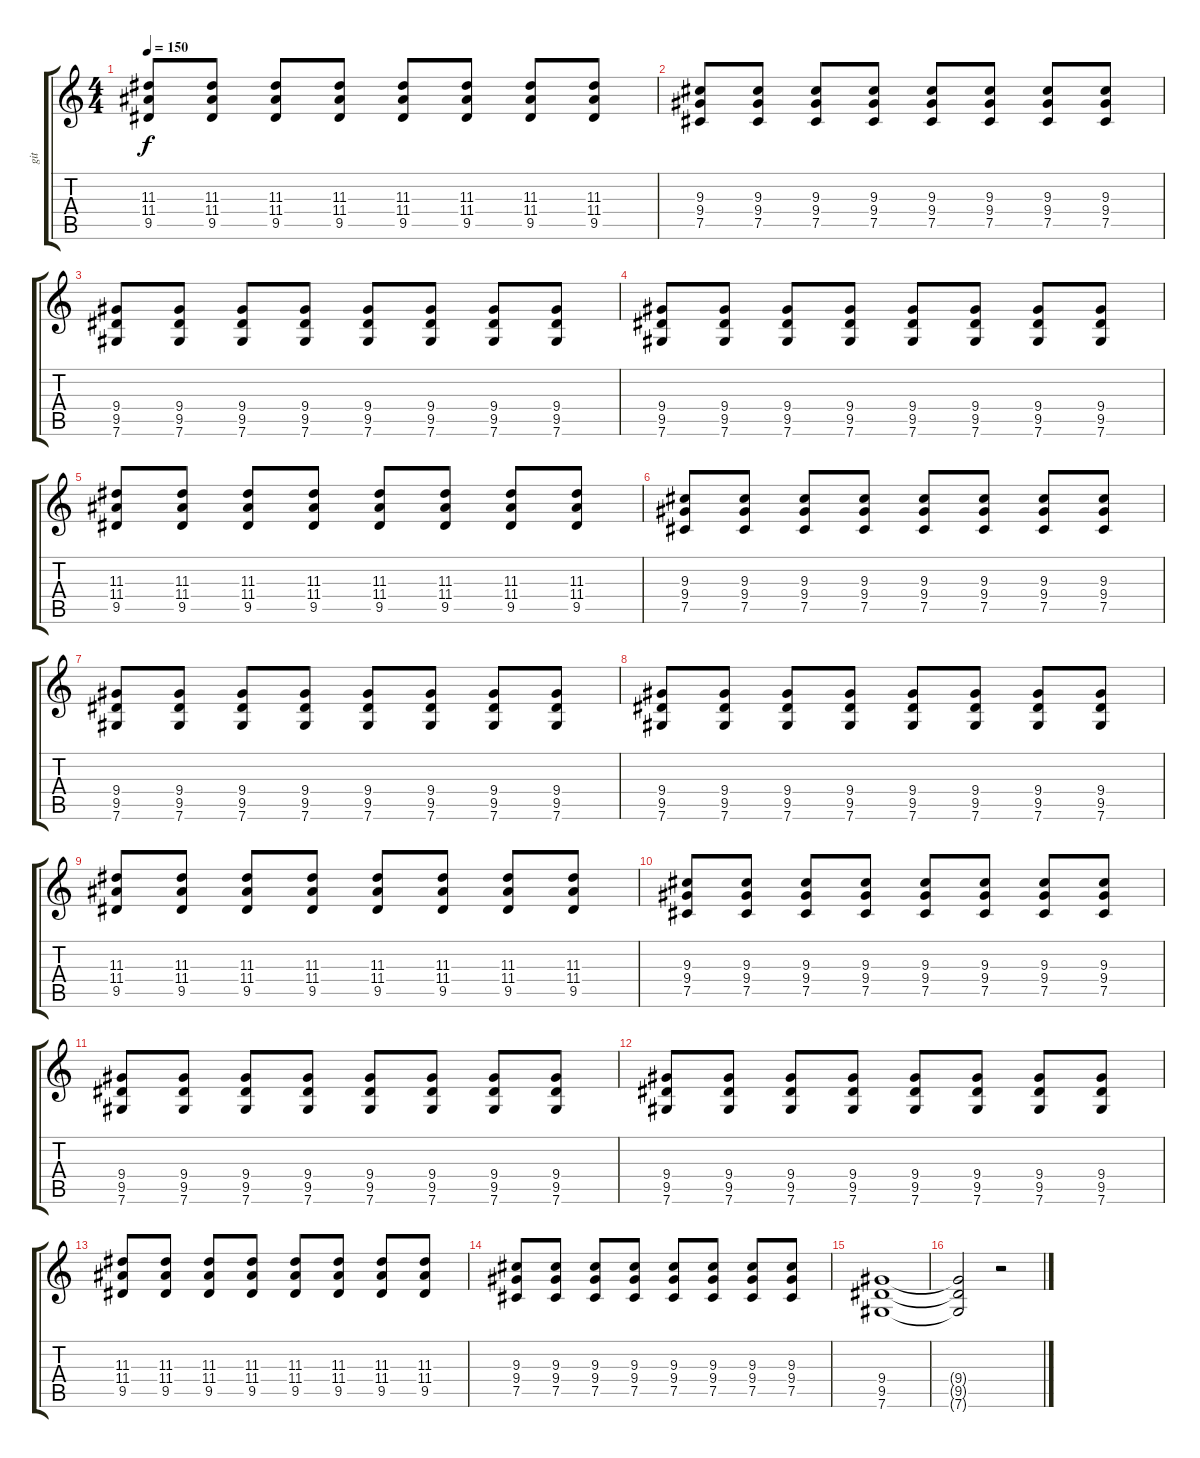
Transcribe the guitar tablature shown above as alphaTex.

\track ("git" "git") {instrument electricguitarclean}
\staff {score tabs}
\tuning (Db4 Ab3 E3 B2 Gb2 Db2) {hide}
\ts (4 4)
\tempo 150
\clef g2
\ks c
(11.3 11.4 9.5).8{dy f instrument overdrivenguitar} (11.3 11.4 9.5).8 (11.3 11.4 9.5).8 (11.3 11.4 9.5).8 (11.3 11.4 9.5).8 (11.3 11.4 9.5).8 (11.3 11.4 9.5).8 (11.3 11.4 9.5).8 |
(9.3 9.4 7.5).8 (9.3 9.4 7.5).8 (9.3 9.4 7.5).8 (9.3 9.4 7.5).8 (9.3 9.4 7.5).8 (9.3 9.4 7.5).8 (9.3 9.4 7.5).8 (9.3 9.4 7.5).8 |
(9.4 9.5 7.6).8 (9.4 9.5 7.6).8 (9.4 9.5 7.6).8 (9.4 9.5 7.6).8 (9.4 9.5 7.6).8 (9.4 9.5 7.6).8 (9.4 9.5 7.6).8 (9.4 9.5 7.6).8 |
(9.4 9.5 7.6).8 (9.4 9.5 7.6).8 (9.4 9.5 7.6).8 (9.4 9.5 7.6).8 (9.4 9.5 7.6).8 (9.4 9.5 7.6).8 (9.4 9.5 7.6).8 (9.4 9.5 7.6).8 |
(11.3 11.4 9.5).8 (11.3 11.4 9.5).8 (11.3 11.4 9.5).8 (11.3 11.4 9.5).8 (11.3 11.4 9.5).8 (11.3 11.4 9.5).8 (11.3 11.4 9.5).8 (11.3 11.4 9.5).8 |
(9.3 9.4 7.5).8 (9.3 9.4 7.5).8 (9.3 9.4 7.5).8 (9.3 9.4 7.5).8 (9.3 9.4 7.5).8 (9.3 9.4 7.5).8 (9.3 9.4 7.5).8 (9.3 9.4 7.5).8 |
(9.4 9.5 7.6).8 (9.4 9.5 7.6).8 (9.4 9.5 7.6).8 (9.4 9.5 7.6).8 (9.4 9.5 7.6).8 (9.4 9.5 7.6).8 (9.4 9.5 7.6).8 (9.4 9.5 7.6).8 |
(9.4 9.5 7.6).8 (9.4 9.5 7.6).8 (9.4 9.5 7.6).8 (9.4 9.5 7.6).8 (9.4 9.5 7.6).8 (9.4 9.5 7.6).8 (9.4 9.5 7.6).8 (9.4 9.5 7.6).8 |
(11.3 11.4 9.5).8 (11.3 11.4 9.5).8 (11.3 11.4 9.5).8 (11.3 11.4 9.5).8 (11.3 11.4 9.5).8 (11.3 11.4 9.5).8 (11.3 11.4 9.5).8 (11.3 11.4 9.5).8 |
(9.3 9.4 7.5).8 (9.3 9.4 7.5).8 (9.3 9.4 7.5).8 (9.3 9.4 7.5).8 (9.3 9.4 7.5).8 (9.3 9.4 7.5).8 (9.3 9.4 7.5).8 (9.3 9.4 7.5).8 |
(9.4 9.5 7.6).8 (9.4 9.5 7.6).8 (9.4 9.5 7.6).8 (9.4 9.5 7.6).8 (9.4 9.5 7.6).8 (9.4 9.5 7.6).8 (9.4 9.5 7.6).8 (9.4 9.5 7.6).8 |
(9.4 9.5 7.6).8 (9.4 9.5 7.6).8 (9.4 9.5 7.6).8 (9.4 9.5 7.6).8 (9.4 9.5 7.6).8 (9.4 9.5 7.6).8 (9.4 9.5 7.6).8 (9.4 9.5 7.6).8 |
(11.3 11.4 9.5).8 (11.3 11.4 9.5).8 (11.3 11.4 9.5).8 (11.3 11.4 9.5).8 (11.3 11.4 9.5).8 (11.3 11.4 9.5).8 (11.3 11.4 9.5).8 (11.3 11.4 9.5).8 |
(9.3 9.4 7.5).8 (9.3 9.4 7.5).8 (9.3 9.4 7.5).8 (9.3 9.4 7.5).8 (9.3 9.4 7.5).8 (9.3 9.4 7.5).8 (9.3 9.4 7.5).8 (9.3 9.4 7.5).8 |
(9.4 9.5 7.6).1 |
(9.4{t} 9.5{t} 7.6{t}).2 r.2
